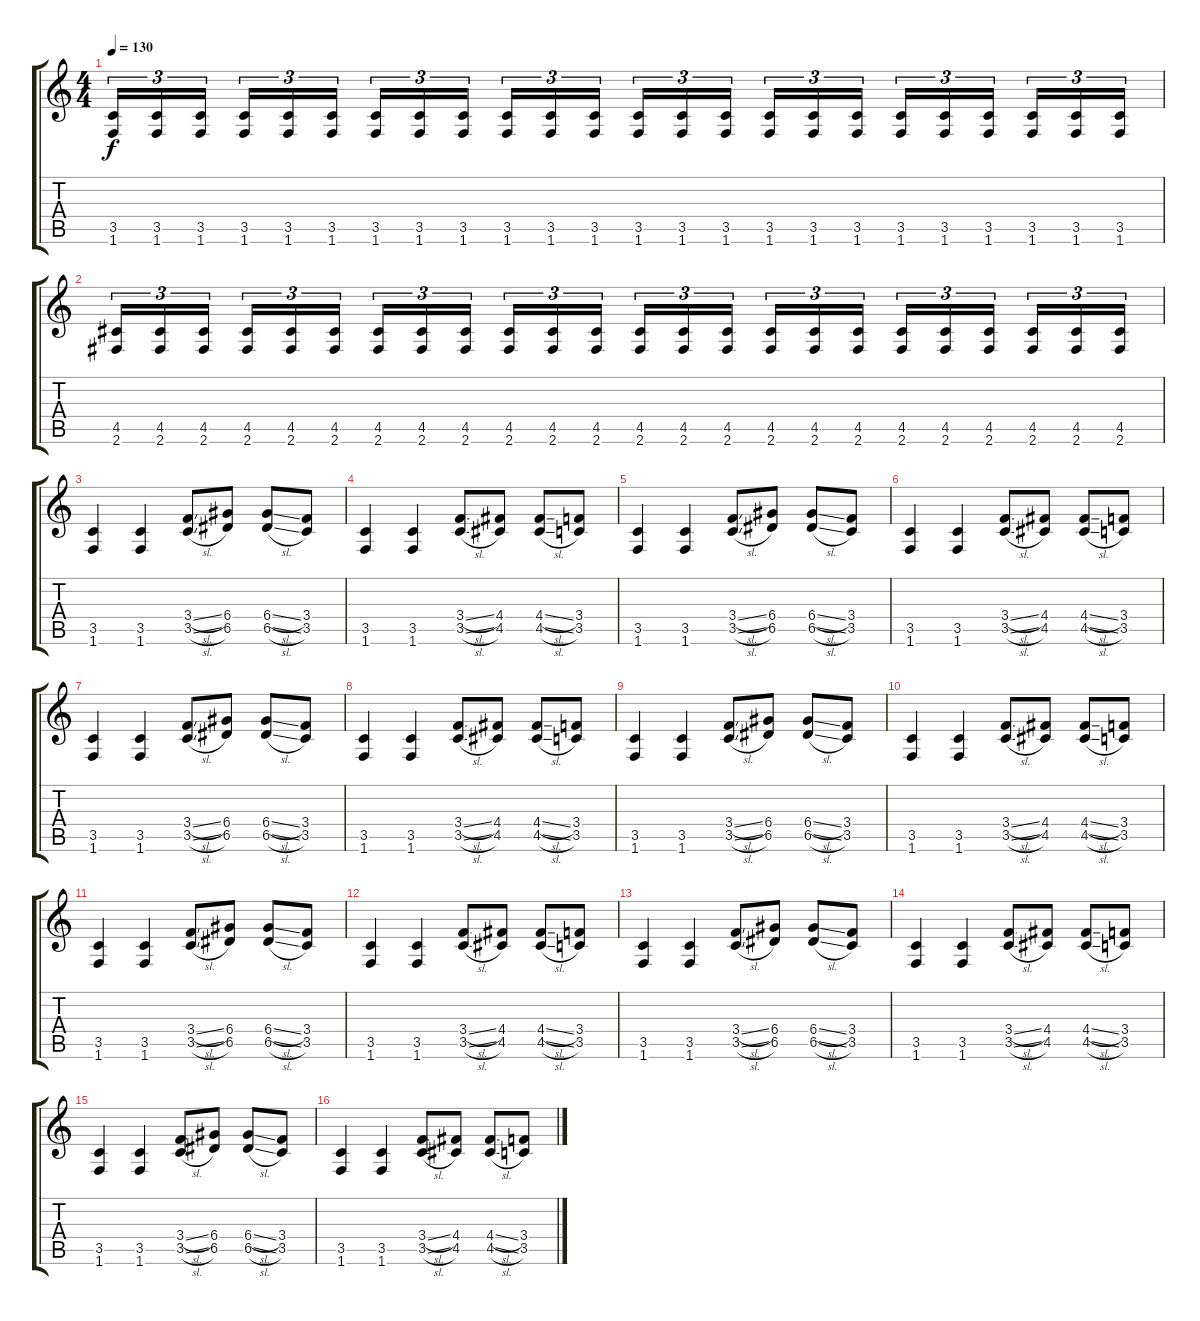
\track "" {instrument distortionguitar}
\staff {score tabs}
\tuning (E4 B3 G3 D3 A2 E2) {hide}
\ts (4 4)
\tempo 130
\clef g2
\ks c
(3.5 1.6).16{tu (3 2) dy f} (3.5 1.6).16{tu (3 2)} (3.5 1.6).16{tu (3 2) beam splitsecondary} (3.5 1.6).16{tu (3 2)} (3.5 1.6).16{tu (3 2)} (3.5 1.6).16{tu (3 2)} (3.5 1.6).16{tu (3 2)} (3.5 1.6).16{tu (3 2)} (3.5 1.6).16{tu (3 2) beam splitsecondary} (3.5 1.6).16{tu (3 2)} (3.5 1.6).16{tu (3 2)} (3.5 1.6).16{tu (3 2)} (3.5 1.6).16{tu (3 2)} (3.5 1.6).16{tu (3 2)} (3.5 1.6).16{tu (3 2) beam splitsecondary} (3.5 1.6).16{tu (3 2)} (3.5 1.6).16{tu (3 2)} (3.5 1.6).16{tu (3 2)} (3.5 1.6).16{tu (3 2)} (3.5 1.6).16{tu (3 2)} (3.5 1.6).16{tu (3 2) beam splitsecondary} (3.5 1.6).16{tu (3 2)} (3.5 1.6).16{tu (3 2)} (3.5 1.6).16{tu (3 2)} |
(4.5 2.6).16{tu (3 2)} (4.5 2.6).16{tu (3 2)} (4.5 2.6).16{tu (3 2) beam splitsecondary} (4.5 2.6).16{tu (3 2)} (4.5 2.6).16{tu (3 2)} (4.5 2.6).16{tu (3 2)} (4.5 2.6).16{tu (3 2)} (4.5 2.6).16{tu (3 2)} (4.5 2.6).16{tu (3 2) beam splitsecondary} (4.5 2.6).16{tu (3 2)} (4.5 2.6).16{tu (3 2)} (4.5 2.6).16{tu (3 2)} (4.5 2.6).16{tu (3 2)} (4.5 2.6).16{tu (3 2)} (4.5 2.6).16{tu (3 2) beam splitsecondary} (4.5 2.6).16{tu (3 2)} (4.5 2.6).16{tu (3 2)} (4.5 2.6).16{tu (3 2)} (4.5 2.6).16{tu (3 2)} (4.5 2.6).16{tu (3 2)} (4.5 2.6).16{tu (3 2) beam splitsecondary} (4.5 2.6).16{tu (3 2)} (4.5 2.6).16{tu (3 2)} (4.5 2.6).16{tu (3 2)} |
(3.5 1.6).4 (3.5 1.6).4 (3.4{sl} 3.5{sl}).8 (6.4 6.5).8 (6.4{sl} 6.5{sl}).8 (3.4 3.5).8 |
(3.5 1.6).4 (3.5 1.6).4 (3.4{sl} 3.5{sl}).8 (4.4 4.5).8 (4.4{sl} 4.5{sl}).8 (3.4 3.5).8 |
(3.5 1.6).4 (3.5 1.6).4 (3.4{sl} 3.5{sl}).8 (6.4 6.5).8 (6.4{sl} 6.5{sl}).8 (3.4 3.5).8 |
(3.5 1.6).4 (3.5 1.6).4 (3.4{sl} 3.5{sl}).8 (4.4 4.5).8 (4.4{sl} 4.5{sl}).8 (3.4 3.5).8 |
(3.5 1.6).4 (3.5 1.6).4 (3.4{sl} 3.5{sl}).8 (6.4 6.5).8 (6.4{sl} 6.5{sl}).8 (3.4 3.5).8 |
(3.5 1.6).4 (3.5 1.6).4 (3.4{sl} 3.5{sl}).8 (4.4 4.5).8 (4.4{sl} 4.5{sl}).8 (3.4 3.5).8 |
(3.5 1.6).4 (3.5 1.6).4 (3.4{sl} 3.5{sl}).8 (6.4 6.5).8 (6.4{sl} 6.5{sl}).8 (3.4 3.5).8 |
(3.5 1.6).4 (3.5 1.6).4 (3.4{sl} 3.5{sl}).8 (4.4 4.5).8 (4.4{sl} 4.5{sl}).8 (3.4 3.5).8 |
(3.5 1.6).4 (3.5 1.6).4 (3.4{sl} 3.5{sl}).8 (6.4 6.5).8 (6.4{sl} 6.5{sl}).8 (3.4 3.5).8 |
(3.5 1.6).4 (3.5 1.6).4 (3.4{sl} 3.5{sl}).8 (4.4 4.5).8 (4.4{sl} 4.5{sl}).8 (3.4 3.5).8 |
(3.5 1.6).4 (3.5 1.6).4 (3.4{sl} 3.5{sl}).8 (6.4 6.5).8 (6.4{sl} 6.5{sl}).8 (3.4 3.5).8 |
(3.5 1.6).4 (3.5 1.6).4 (3.4{sl} 3.5{sl}).8 (4.4 4.5).8 (4.4{sl} 4.5{sl}).8 (3.4 3.5).8 |
(3.5 1.6).4 (3.5 1.6).4 (3.4{sl} 3.5{sl}).8 (6.4 6.5).8 (6.4{sl} 6.5{sl}).8 (3.4 3.5).8 |
(3.5 1.6).4 (3.5 1.6).4 (3.4{sl} 3.5{sl}).8 (4.4 4.5).8 (4.4{sl} 4.5{sl}).8 (3.4 3.5).8
